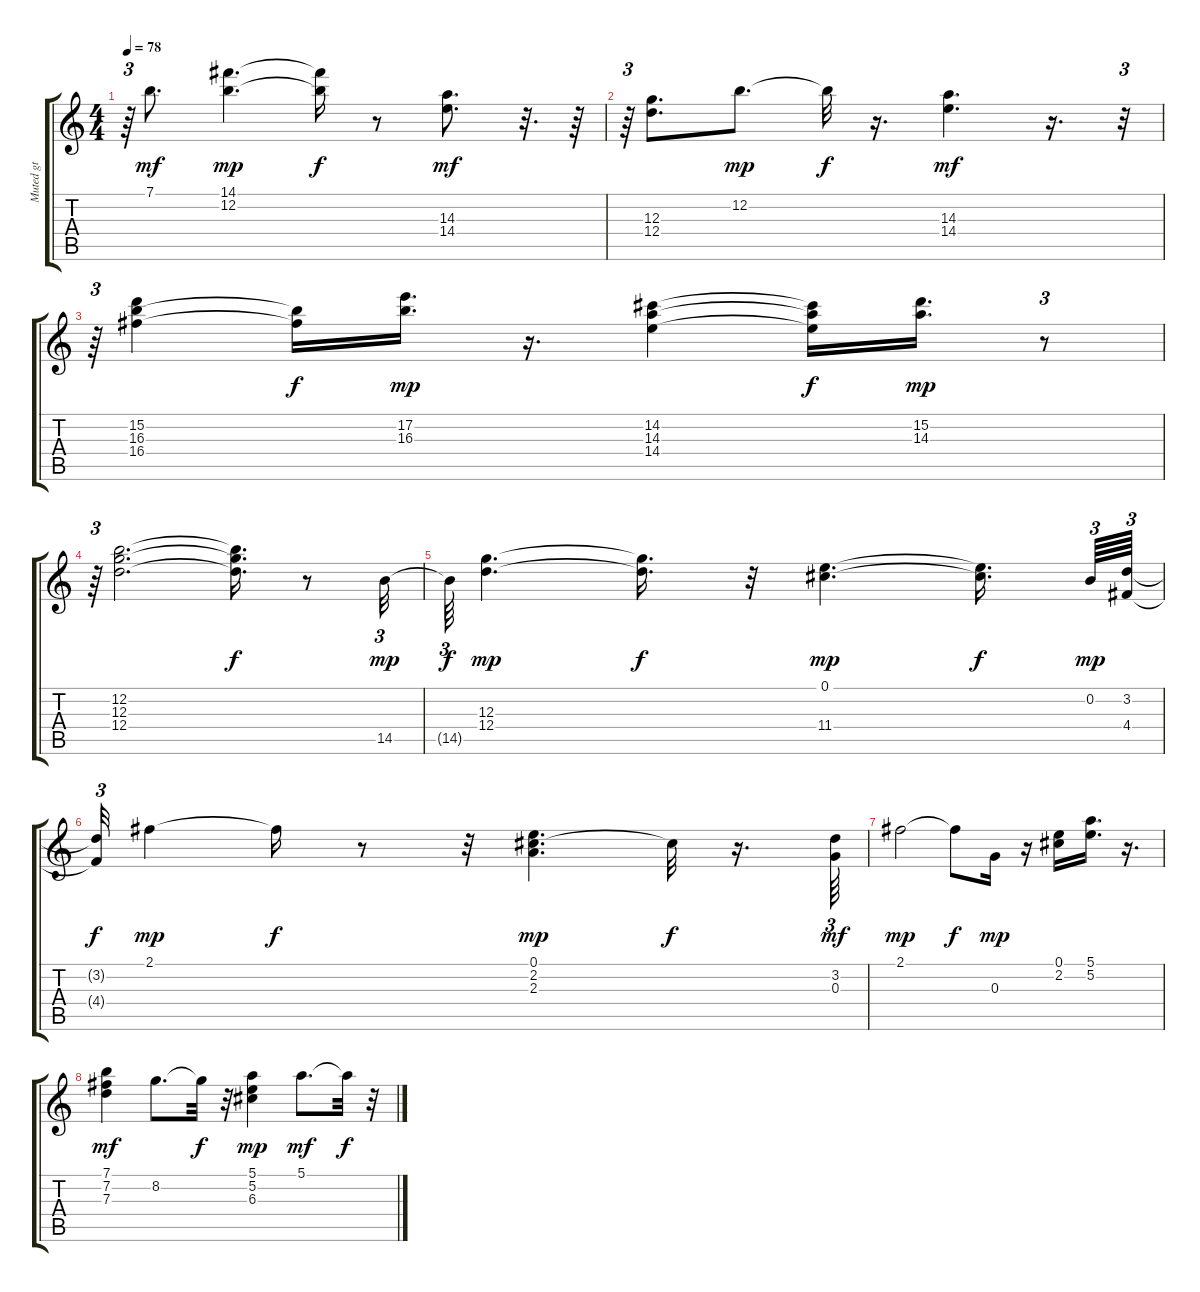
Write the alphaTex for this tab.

\track ("Muted gt" "Muted gt") {instrument electricguitarmuted}
\staff {score tabs}
\tuning (E4 B3 G3 D3 A2 E2) {hide}
\ts (4 4)
\tempo 78
\clef g2
\ks c
r.64{tu (3 2) dy mp} 7.1.8{d dy mf} (14.1 12.2).4{d dy mp} (14.1{t} 12.2{t}).16{dy f} r.8 (14.3 14.4).8{d dy mf} r.32{d} r.64 |
r.64{tu (3 2)} (12.3 12.4).8{d} 12.2.8{d dy mp} 12.2{t}.32{dy f} r.16{d} (14.3 14.4).4{d dy mf} r.16{d} r.32{tu (3 2)} |
r.64{tu (3 2)} (15.2 16.3 16.4).4 (16.3{t} 16.4{t}).16{dy f} (17.2 16.3).16{d dy mp} r.16{d} (14.2 14.3 14.4).4 (14.2{t} 14.3{t} 14.4{t}).16{dy f} (15.2 14.3).16{d dy mp} r.8{tu (3 2)} |
r.64{tu (3 2)} (12.2 12.3 12.4).2{d} (12.2{t} 12.3{t} 12.4{t}).16{d dy f} r.8 14.5.32{tu (3 2) dy mp} |
14.5{t}.64{tu (3 2) dy f} (12.3 12.4).4{d dy mp} (12.3{t} 12.4{t}).16{d dy f} r.32 (0.1 11.4).4{d dy mp} (0.1{t} 11.4{t}).16{d dy f beam splitsecondary} 0.2.64{tu (3 2) dy mp} (3.2 4.4).64{tu (3 2)} |
(3.2{t} 4.4{t}).32{tu (3 2) dy f} 2.1.4{dy mp} 2.1{t}.16{dy f} r.8 r.32 (0.1 2.2 2.3).4{d dy mp} 2.2{t}.32{dy f} r.16{d} (3.2 0.3).64{tu (3 2) dy mf} |
2.1.2{dy mp} 2.1{t}.8{dy f} 0.3.16{dy mp} r.16 (0.1 2.2).16 (5.1 5.2).16{d} r.16{d} |
(7.1 7.2 7.3).4{dy mf} 8.2.8{d} 8.2{t}.32{dy f} r.32 (5.1 5.2 6.3).4{dy mp} 5.1.8{d dy mf} 5.1{t}.32{dy f} r.32
